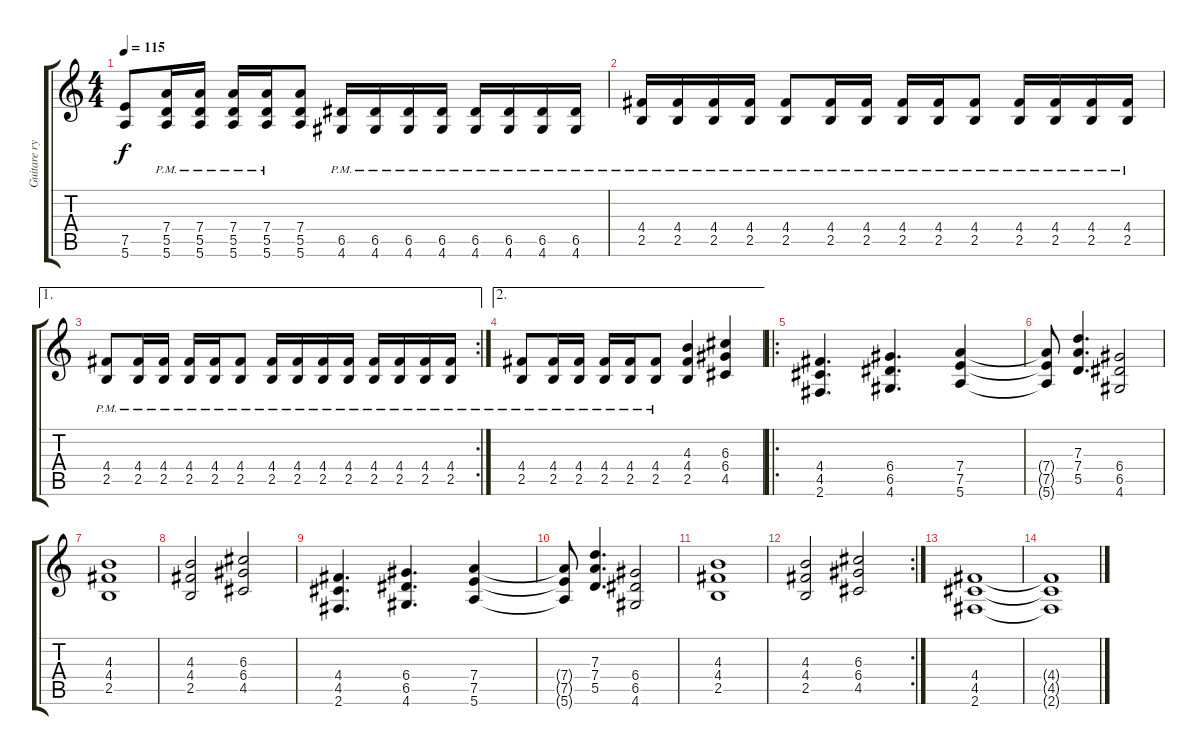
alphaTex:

\track ("Guitare rythm" "Guitare ry") {instrument distortionguitar}
\staff {score tabs}
\tuning (E4 B3 G3 D3 A2 E2) {hide}
\ts (4 4)
\tempo 115
\clef g2
\ks c
(7.5 5.6).8{dy f} (7.4{pm} 5.5{pm} 5.6{pm}).16 (7.4{pm} 5.5{pm} 5.6{pm}).16 (7.4{pm} 5.5{pm} 5.6{pm}).16 (7.4{pm} 5.5{pm} 5.6{pm}).16 (7.4 5.5 5.6).8 (6.5{pm} 4.6{pm}).16 (6.5{pm} 4.6{pm}).16 (6.5{pm} 4.6{pm}).16 (6.5{pm} 4.6{pm}).16 (6.5{pm} 4.6{pm}).16 (6.5{pm} 4.6{pm}).16 (6.5{pm} 4.6{pm}).16 (6.5{pm} 4.6).16 |
(4.4{pm} 2.5{pm}).16 (4.4{pm} 2.5{pm}).16 (4.4{pm} 2.5{pm}).16 (4.4{pm} 2.5{pm}).16 (4.4{pm} 2.5).8 (4.4{pm} 2.5{pm}).16 (4.4{pm} 2.5{pm}).16 (4.4{pm} 2.5{pm}).16 (4.4{pm} 2.5{pm}).16 (4.4{pm} 2.5).8 (4.4{pm} 2.5{pm}).16 (4.4{pm} 2.5{pm}).16 (4.4{pm} 2.5{pm}).16 (4.4{pm} 2.5{pm}).16 |
\ae 1
\rc 2
(4.4{pm} 2.5).8 (4.4{pm} 2.5{pm}).16 (4.4{pm} 2.5{pm}).16 (4.4{pm} 2.5{pm}).16 (4.4{pm} 2.5{pm}).16 (4.4{pm} 2.5).8 (4.4{pm} 2.5{pm}).16 (4.4{pm} 2.5{pm}).16 (4.4{pm} 2.5{pm}).16 (4.4{pm} 2.5{pm}).16 (4.4{pm} 2.5{pm}).16 (4.4{pm} 2.5{pm}).16 (4.4{pm} 2.5{pm}).16 (4.4{pm} 2.5{pm}).16 |
\ae 2
(4.4{pm} 2.5).8 (4.4{pm} 2.5{pm}).16 (4.4{pm} 2.5{pm}).16 (4.4{pm} 2.5{pm}).16 (4.4{pm} 2.5{pm}).16 (4.4{pm} 2.5).8 (4.3 4.4 2.5).4 (6.3 6.4 4.5).4 |
\ro
(4.4 4.5 2.6).4{d} (6.4 6.5 4.6).4{d} (7.4 7.5 5.6).4 |
(7.4{t} 7.5{t} 5.6{t}).8 (7.3 7.4 5.5).4{d} (6.4 6.5 4.6).2 |
(4.3 4.4 2.5).1 |
(4.3 4.4 2.5).2 (6.3 6.4 4.5).2 |
(4.4 4.5 2.6).4{d} (6.4 6.5 4.6).4{d} (7.4 7.5 5.6).4 |
(7.4{t} 7.5{t} 5.6{t}).8 (7.3 7.4 5.5).4{d} (6.4 6.5 4.6).2 |
(4.3 4.4 2.5).1 |
\rc 2
(4.3 4.4 2.5).2 (6.3 6.4 4.5).2 |
(4.4 4.5 2.6).1 |
(4.4{t} 4.5{t} 2.6{t}).1{volume 0}
